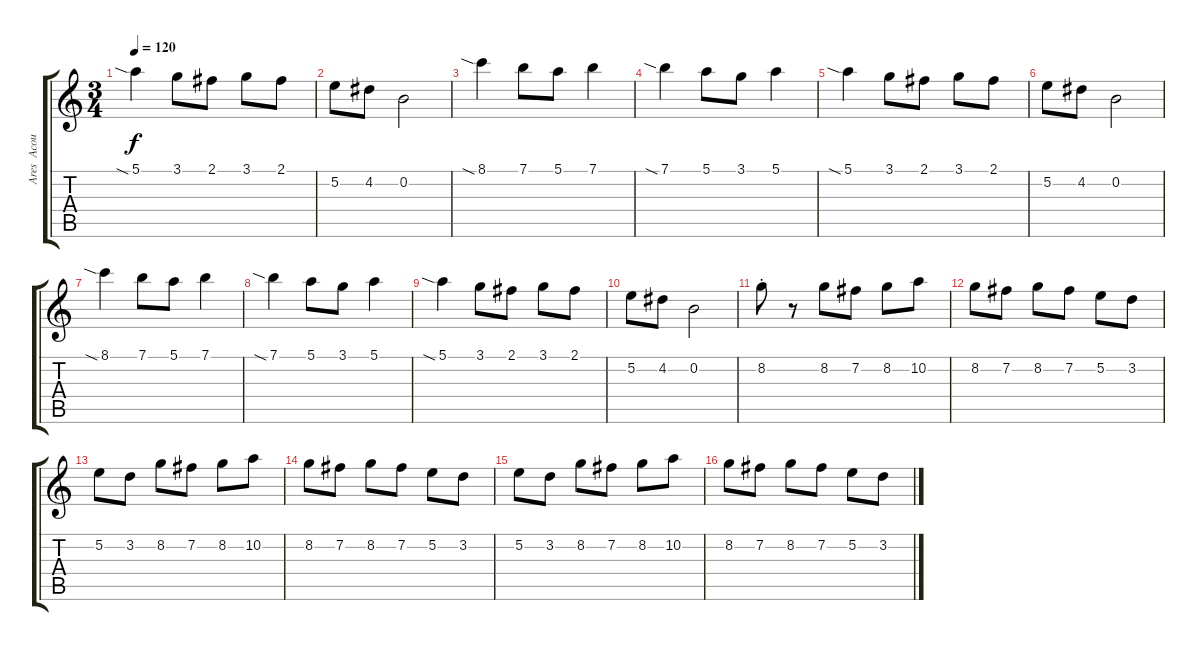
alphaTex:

\track ("Ares  Acoustic Solo Guitar" "Ares  Acou") {instrument acousticguitarsteel}
\staff {score tabs}
\tuning (E4 B3 G3 D3 A2 E2) {hide}
\ts (3 4)
\tempo 120
\clef g2
\ks c
5.1{sia}.4{dy f} 3.1.8 2.1.8 3.1.8 2.1.8 |
5.2.8 4.2.8 0.2.2 |
8.1{sia}.4 7.1.8 5.1.8 7.1.4 |
7.1{sia}.4 5.1.8 3.1.8 5.1.4 |
5.1{sia}.4 3.1.8 2.1.8 3.1.8 2.1.8 |
5.2.8 4.2.8 0.2.2 |
8.1{sia}.4 7.1.8 5.1.8 7.1.4 |
7.1{sia}.4 5.1.8 3.1.8 5.1.4 |
5.1{sia}.4 3.1.8 2.1.8 3.1.8 2.1.8 |
5.2.8 4.2.8 0.2.2 |
8.2{st}.8 r.8 8.2.8 7.2.8 8.2.8 10.2.8 |
8.2.8 7.2.8 8.2.8 7.2.8 5.2.8 3.2.8 |
5.2.8 3.2.8 8.2.8 7.2.8 8.2.8 10.2.8 |
8.2.8 7.2.8 8.2.8 7.2.8 5.2.8 3.2.8 |
5.2.8 3.2.8 8.2.8 7.2.8 8.2.8 10.2.8 |
8.2.8 7.2.8 8.2.8 7.2.8 5.2.8 3.2.8
